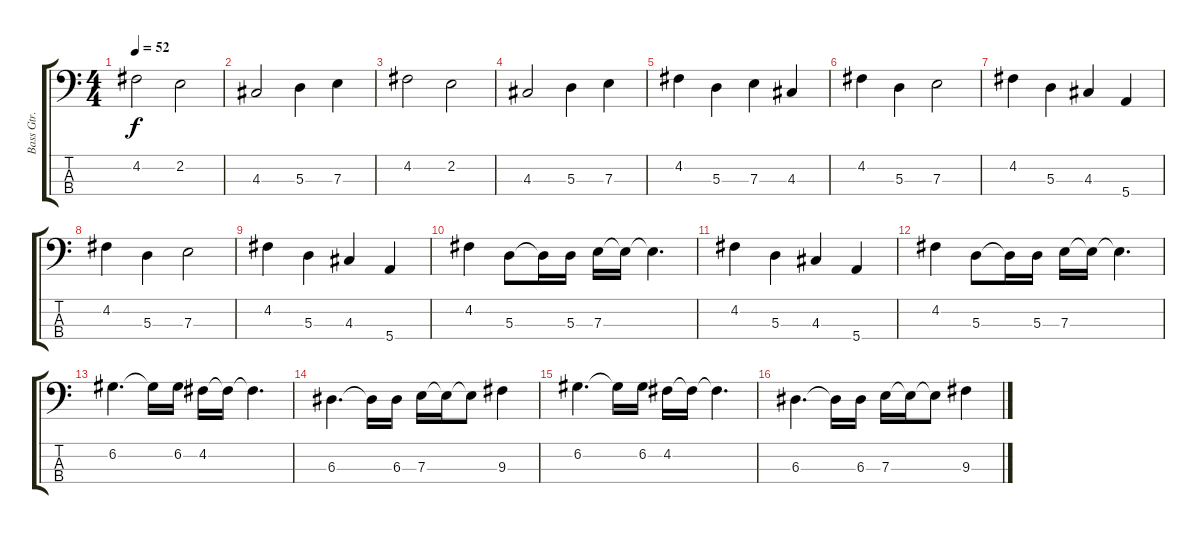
\track ("Bass Gtr." "Bass Gtr.") {instrument electricbassfinger}
\staff {score tabs}
\tuning (G2 D2 A1 E1) {hide}
\ts (4 4)
\tempo 52
\clef f4
\ks c
4.2.2{dy f} 2.2.2 |
4.3.2 5.3.4 7.3.4 |
4.2.2 2.2.2 |
4.3.2 5.3.4 7.3.4 |
4.2.4 5.3.4 7.3.4 4.3.4 |
4.2.4 5.3.4 7.3.2 |
4.2.4 5.3.4 4.3.4 5.4.4 |
4.2.4 5.3.4 7.3.2 |
4.2.4 5.3.4 4.3.4 5.4.4 |
4.2.4 5.3.8 5.3{t}.16 5.3.16 7.3.16 7.3{t}.16 7.3{t}.4{d} |
4.2.4 5.3.4 4.3.4 5.4.4 |
4.2.4 5.3.8 5.3{t}.16 5.3.16 7.3.16 7.3{t}.16 7.3{t}.4{d} |
6.2.4{d} 6.2{t}.16 6.2.16 4.2.16 4.2{t}.16 4.2{t}.4{d} |
6.3.4{d} 6.3{t}.16 6.3.16 7.3.16 7.3{t}.16 7.3{t}.8 9.3.4 |
6.2.4{d} 6.2{t}.16 6.2.16 4.2.16 4.2{t}.16 4.2{t}.4{d} |
6.3.4{d} 6.3{t}.16 6.3.16 7.3.16 7.3{t}.16 7.3{t}.8 9.3.4
